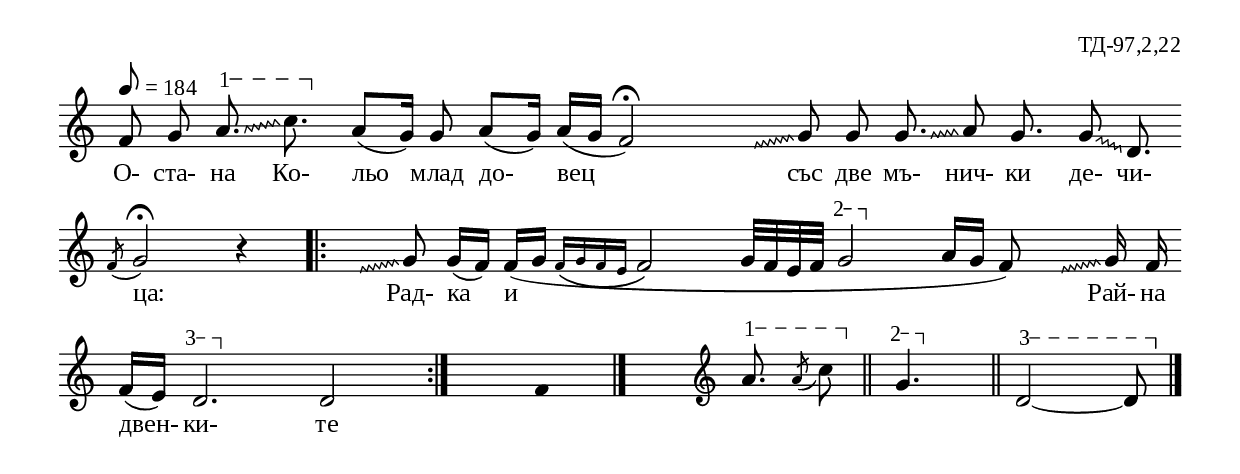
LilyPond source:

%{
td_097_2_22
%}

\include "td-preamble.ly"

\score {
\relative c' {
\tempo 8 = 184
\cadenzaOn
\override Glissando #'style = #'zigzag
f8 g\noBeam 
\varA
a8.\startTextSpan\glissando c\stopTextSpan\noBeam \bar ""
a8([ g16]) g8 a[( g16]) a([ g] f2)\fermata
\bar ""
\noteFi \hideNotes e64\glissando \unHideNotes g8 g\noBeam 
\bar "" g8.\glissando a8\noBeam g8. \bar "" g8\noBeam\glissando d8. \bar ""
\break
\acciaccatura f8 g2\fermata r4 
\bar "|:"
\noteFi \hideNotes e64\glissando \unHideNotes 
g8\noBeam g16[( f])  \bar "" f[( g] \grace { f16[\( g f e] } f2\) g32[ f e f]
\bar "" 
\varB
s16\startTextSpan g2\stopTextSpan \bar ""
a16[ g] f8\noBeam) \bar ""
\noteFi \hideNotes e64\glissando \unHideNotes \bar "" g16 f\noBeam
\bar ""
\break
f16[( e]) \bar ""
\varC
s16\startTextSpan d2.\stopTextSpan 
d2
 \bar ":|" 
s4 \fixB f \fixC
 \bar "|."
 s16 \clef treble 
\varA
 a8.\startTextSpan \acciaccatura a8 c\stopTextSpan \bar "||"
 \varB
s16\startTextSpan g4.\stopTextSpan \bar "||"
\varC
d2\startTextSpan~ d8\stopTextSpan 
 \bar "|." 
}
\addlyrics { О- ста- на Ко- льо млад до- вец " " 
със две мъ- нич- ки де- чи- ца: " "
Рад- ка и " " Рай- на двен- ки- те }
%
\layout {
   \context { 
	    \Staff \remove "Time_signature_engraver" } 
  indent = #0
  line-width = 190\mm
  ragged-right=##f
}
%
\midi { 
	\context {
		\Score tempoWholesPerMinute = #(ly:make-moment 184 8)
		}
	}
}
%
\header{
  opus = "ТД-97,2,22"
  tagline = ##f
}


